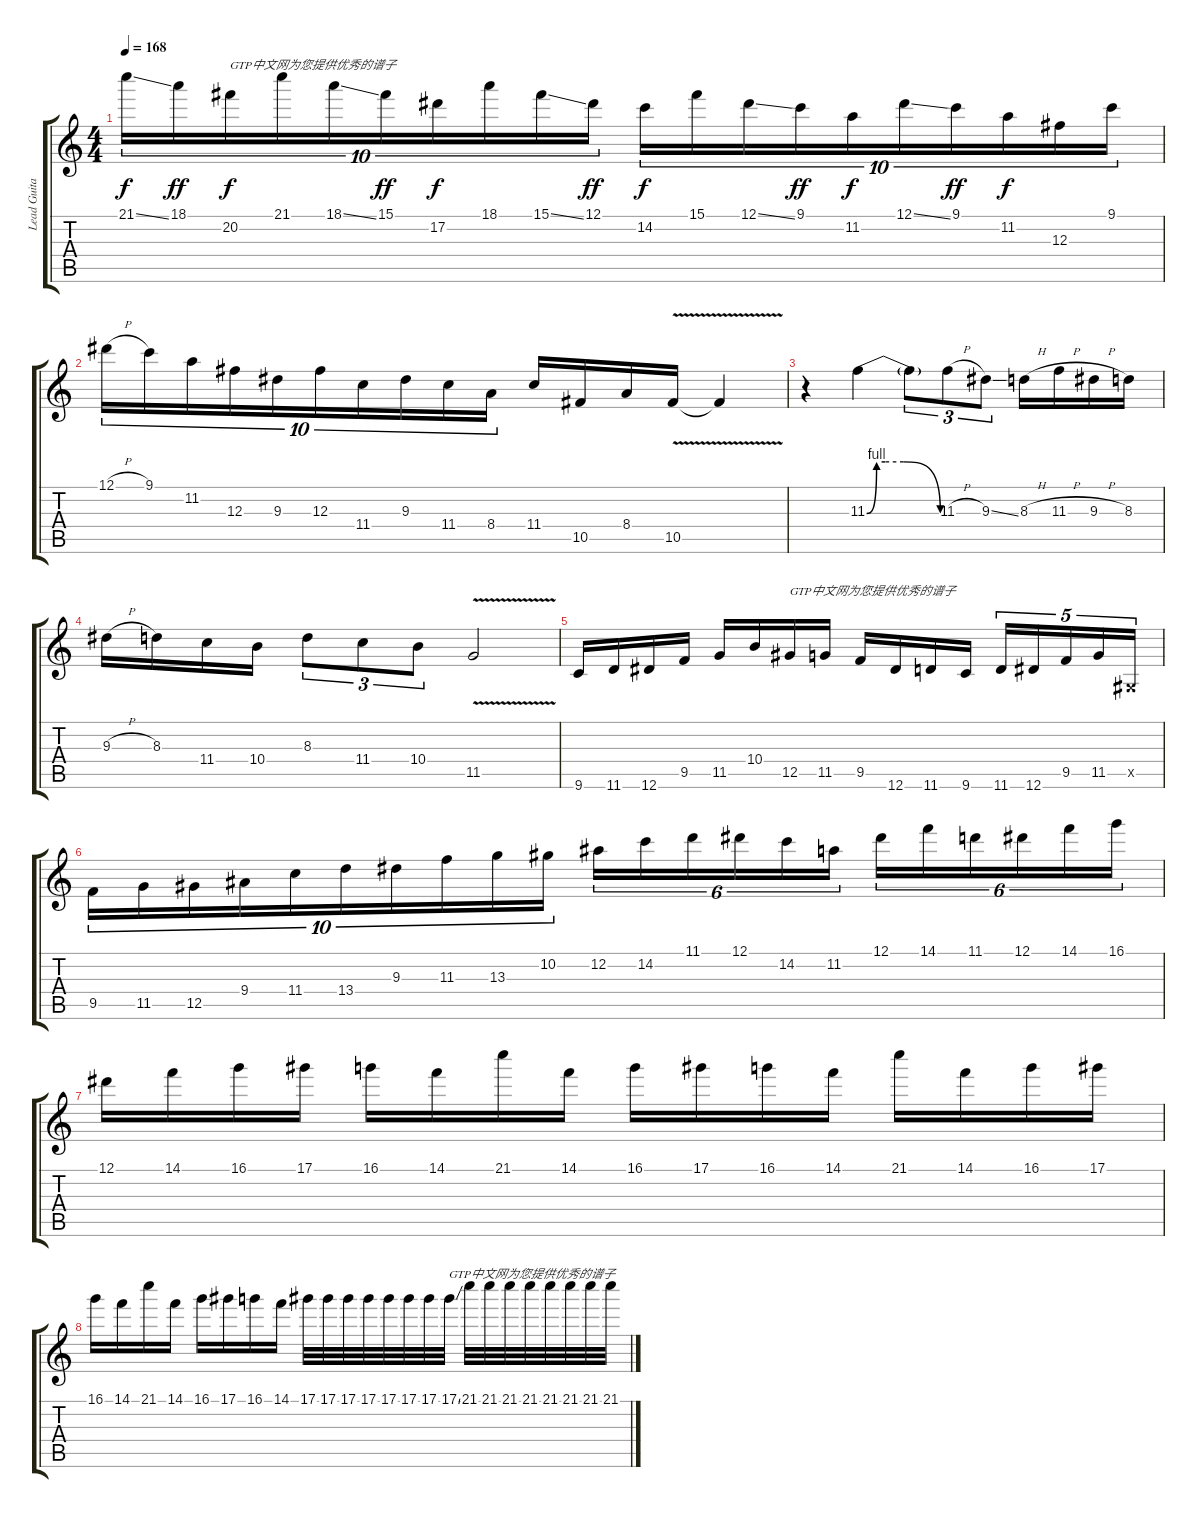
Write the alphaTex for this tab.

\track ("Lead Guitar" "Lead Guita") {instrument distortionguitar}
\staff {score tabs}
\tuning (Eb4 Bb3 Gb3 Db3 Ab2 Eb2) {hide}
\ts (4 4)
\tempo 168
\clef g2
\ks c
21.1{ss}.16{tu (10 8) dy f} 18.1.16{tu (10 8) dy ff} 20.2.16{tu (10 8) txt "GTP中文网为您提供优秀的谱子" dy f} 21.1.16{tu (10 8)} 18.1{ss}.16{tu (10 8)} 15.1.16{tu (10 8) dy ff} 17.2.16{tu (10 8) dy f} 18.1.16{tu (10 8)} 15.1{ss}.16{tu (10 8)} 12.1.16{tu (10 8) dy ff} 14.2.16{tu (10 8) dy f} 15.1.16{tu (10 8)} 12.1{ss}.16{tu (10 8)} 9.1.16{tu (10 8) dy ff} 11.2.16{tu (10 8) dy f} 12.1{ss}.16{tu (10 8)} 9.1.16{tu (10 8) dy ff} 11.2.16{tu (10 8) dy f} 12.3.16{tu (10 8)} 9.1.16{tu (10 8)} |
12.1{h}.16{tu (10 8)} 9.1.16{tu (10 8)} 11.2.16{tu (10 8)} 12.3.16{tu (10 8)} 9.3.16{tu (10 8)} 12.3.16{tu (10 8)} 11.4.16{tu (10 8)} 9.3.16{tu (10 8)} 11.4.16{tu (10 8)} 8.4.16{tu (10 8)} 11.4.16 10.5.16 8.4.16 10.5{v}.16 10.5{t}.4 |
r.4 11.3{be (custom 0 0 8 4 15 4 30 4 60 0)}.4 11.3{t}.8{tu (3 2)} 11.3{h}.8{tu (3 2)} 9.3{ss}.8{tu (3 2)} 8.3{h}.16 11.3{h}.16 9.3{h}.16 8.3.16 |
9.3{h}.16 8.3.16 11.4.16 10.4.16 8.3.8{tu (3 2)} 11.4.8{tu (3 2)} 10.4.8{tu (3 2)} 11.5{v}.2 |
9.6.16 11.6.16 12.6.16 9.5.16 11.5.16 10.4.16 12.5.16{txt "GTP中文网为您提供优秀的谱子"} 11.5.16 9.5.16 12.6.16 11.6.16 9.6.16 11.6.16{tu (5 4)} 12.6.16{tu (5 4)} 9.5.16{tu (5 4)} 11.5.16{tu (5 4)} 0.5{x}.16{tu (5 4)} |
9.5.16{tu (10 8)} 11.5.16{tu (10 8)} 12.5.16{tu (10 8)} 9.4.16{tu (10 8)} 11.4.16{tu (10 8)} 13.4.16{tu (10 8)} 9.3.16{tu (10 8)} 11.3.16{tu (10 8)} 13.3.16{tu (10 8)} 10.2.16{tu (10 8)} 12.2.16{tu (6 4)} 14.2.16{tu (6 4)} 11.1.16{tu (6 4)} 12.1.16{tu (6 4)} 14.2.16{tu (6 4)} 11.2.16{tu (6 4)} 12.1.16{tu (6 4)} 14.1.16{tu (6 4)} 11.1.16{tu (6 4)} 12.1.16{tu (6 4)} 14.1.16{tu (6 4)} 16.1.16{tu (6 4)} |
12.1.16 14.1.16 16.1.16 17.1.16 16.1.16 14.1.16 21.1.16 14.1.16 16.1.16 17.1.16 16.1.16 14.1.16 21.1.16 14.1.16 16.1.16 17.1.16 |
16.1.16 14.1.16 21.1.16 14.1.16 16.1.16 17.1.16 16.1.16 14.1.16 17.1.32 17.1.32 17.1.32 17.1.32 17.1.32 17.1.32 17.1.32 17.1{ss}.32{txt "GTP中文网为您提供优秀的谱子"} 21.1.32 21.1.32 21.1.32 21.1.32 21.1.32 21.1.32 21.1.32 21.1.32
